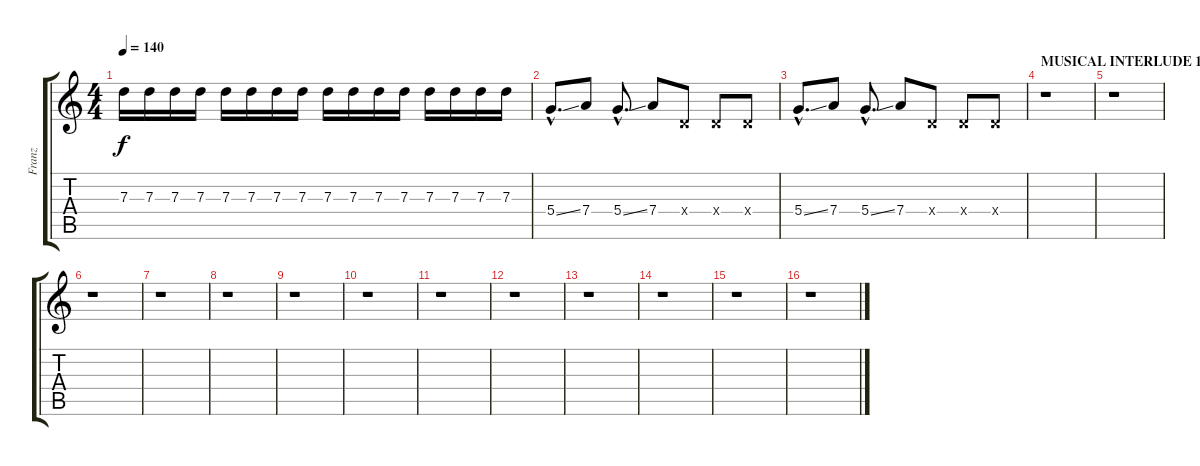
\track ("Franz" "Franz") {instrument distortionguitar}
\staff {score tabs}
\tuning (E4 B3 G3 D3 A2 E2) {hide}
\ts (4 4)
\tempo 140
\clef g2
\ks c
7.3.16{dy f} 7.3.16 7.3.16 7.3.16 7.3.16 7.3.16 7.3.16 7.3.16 7.3.16 7.3.16 7.3.16 7.3.16 7.3.16 7.3.16 7.3.16 7.3.16 |
5.4{ss hac}.8{d} 7.4.8 5.4{ss hac}.8{d} 7.4.8 0.4{x}.8 0.4{x}.8 0.4{x}.8 |
5.4{ss hac}.8{d} 7.4.8 5.4{ss hac}.8{d} 7.4.8 0.4{x}.8 0.4{x}.8 0.4{x}.8 |
\section ("" "MUSICAL INTERLUDE 1")
r.1 |
r.1 |
r.1 |
r.1 |
r.1 |
r.1 |
r.1 |
r.1 |
r.1 |
r.1 |
r.1 |
r.1 |
r.1
